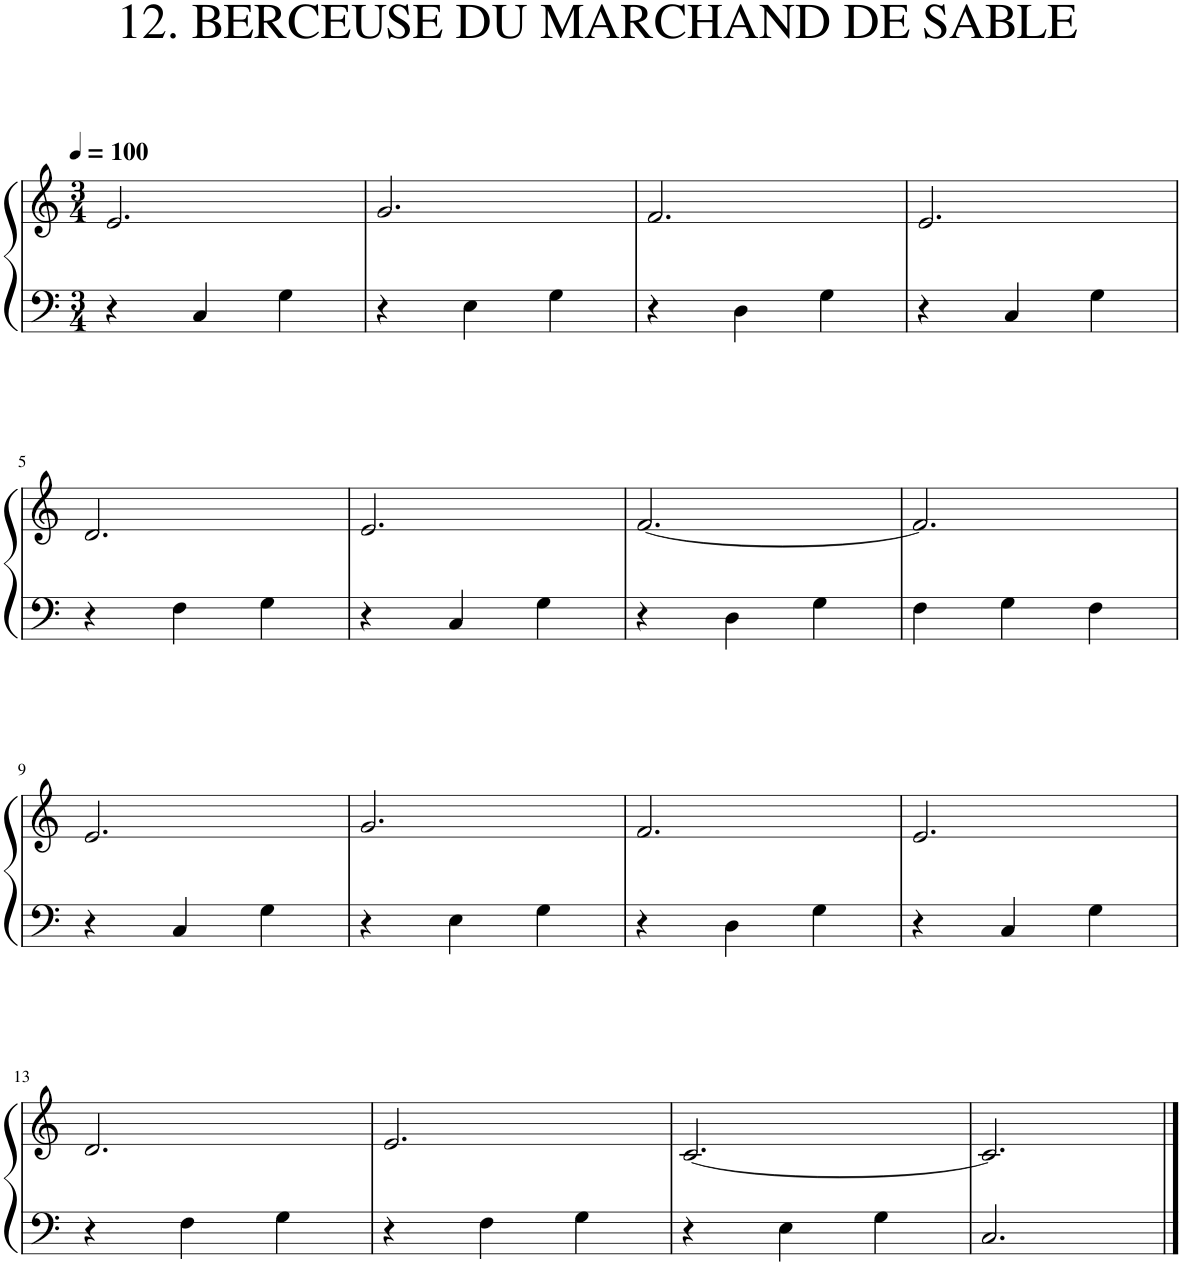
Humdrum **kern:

**kern	**kern
*part1	*part1
*staff2	*staff1
*I"Piano	*
*I'Pno.	*
*clefF4	*clefG2
*k[]	*k[]
*M3/4	*M3/4
*MM100	*MM100
=1	=1
4r	2.e/
4C/	.
4G\	.
=2	=2
4r	2.g/
4E\	.
4G\	.
=3	=3
4r	2.f/
4D\	.
4G\	.
=4	=4
4r	2.e/
4C/	.
4G\	.
!!LO:LB:g=z
=5	=5
4r	2.d/
4F\	.
4G\	.
=6	=6
4r	2.e/
4C/	.
4G\	.
=7	=7
4r	[2.f/
4D\	.
4G\	.
=8	=8
4F\	2.f/]
4G\	.
4F\	.
!!LO:LB:g=z
=9	=9
4r	2.e/
4C/	.
4G\	.
=10	=10
4r	2.g/
4E\	.
4G\	.
=11	=11
4r	2.f/
4D\	.
4G\	.
=12	=12
4r	2.e/
4C/	.
4G\	.
!!LO:LB:g=z
=13	=13
4r	2.d/
4F\	.
4G\	.
=14	=14
4r	2.e/
4F\	.
4G\	.
=15	=15
4r	[2.c/
4E\	.
4G\	.
=16	=16
2.C/	2.c/]
==	==
*-	*-
